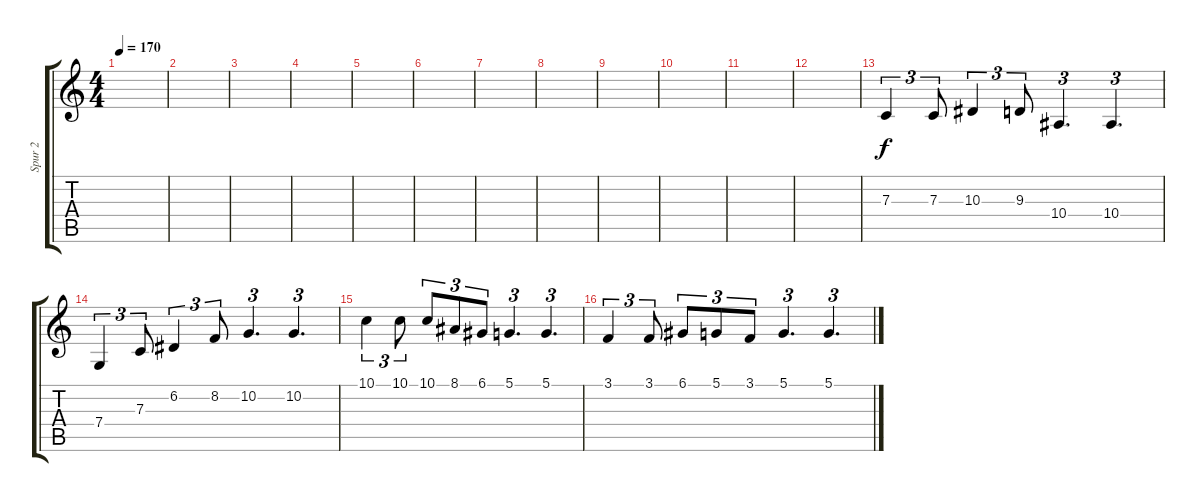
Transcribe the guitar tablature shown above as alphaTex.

\track ("Spur 2" "Spur 2") {instrument accordion}
\staff {score tabs}
\tuning (D4 A3 F3 C3 G2 D2) {hide}
\ts (4 4)
\tempo 170
\clef g2
\ks c
|
|
|
|
|
|
|
|
|
|
|
|
7.3.4{tu (3 2)} 7.3.8{tu (3 2)} 10.3.4{tu (3 2)} 9.3.8{tu (3 2)} 10.4.4{d tu (3 2)} 10.4.4{d tu (3 2)} |
7.4.4{tu (3 2)} 7.3.8{tu (3 2)} 6.2.4{tu (3 2)} 8.2.8{tu (3 2)} 10.2.4{d tu (3 2)} 10.2.4{d tu (3 2)} |
10.1.4{tu (3 2)} 10.1.8{tu (3 2)} 10.1.8{tu (3 2)} 8.1.8{tu (3 2)} 6.1.8{tu (3 2)} 5.1.4{d tu (3 2)} 5.1.4{d tu (3 2)} |
3.1.4{tu (3 2)} 3.1.8{tu (3 2)} 6.1.8{tu (3 2)} 5.1.8{tu (3 2)} 3.1.8{tu (3 2)} 5.1.4{d tu (3 2)} 5.1.4{d tu (3 2)}
